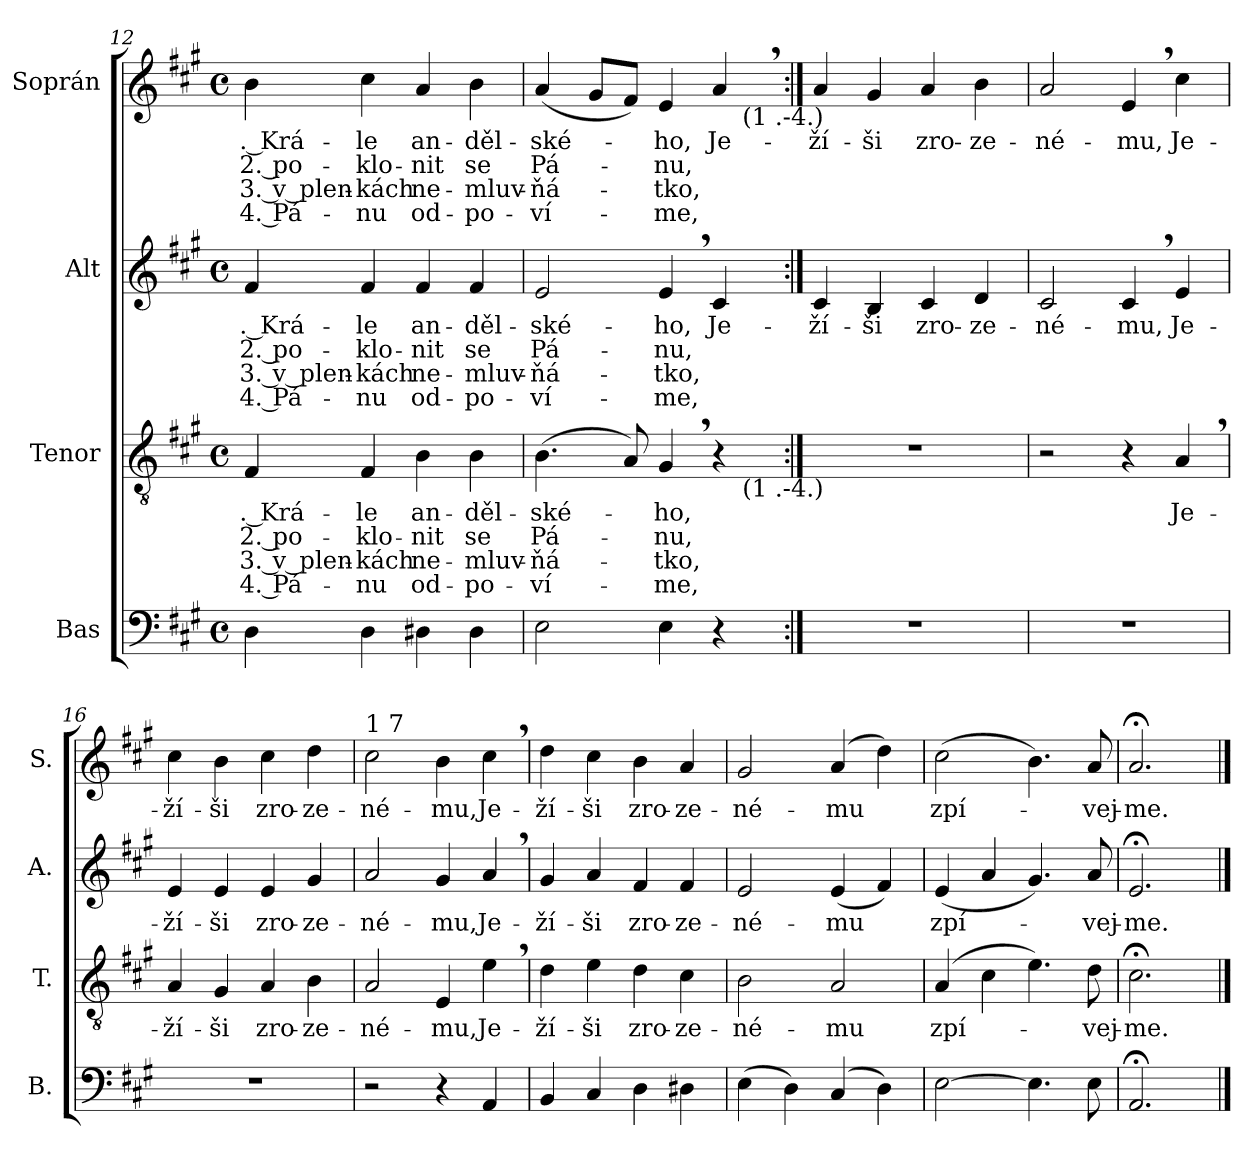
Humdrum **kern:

**kern	**kern	**text	**text	**text	**text	**kern	**text	**text	**text	**text	**kern	**text	**text	**text	**text
*part4	*part3	*part3	*part3	*part3	*part3	*part2	*part2	*part2	*part2	*part2	*part1	*part1	*part1	*part1	*part1
*staff4	*staff3	*staff3	*staff3	*staff3	*staff3	*staff2	*staff2	*staff2	*staff2	*staff2	*staff1	*staff1	*staff1	*staff1	*staff1
*I"Bas	*I"Tenor	*	*	*	*	*I"Alt	*	*	*	*	*I"Soprán	*	*	*	*
*I'B.	*I'T.	*	*	*	*	*I'A.	*	*	*	*	*I'S.	*	*	*	*
!!LO:PB:g=z
*clefF4	*clefGv2	*	*	*	*	*clefG2	*	*	*	*	*clefG2	*	*	*	*
*k[f#c#g#]	*k[f#c#g#]	*	*	*	*	*k[f#c#g#]	*	*	*	*	*k[f#c#g#]	*	*	*	*
*A:	*A:	*	*	*	*	*A:	*	*	*	*	*A:	*	*	*	*
*M4/4	*M4/4	*	*	*	*	*M4/4	*	*	*	*	*M4/4	*	*	*	*
*met(c)	*met(c)	*	*	*	*	*met(c)	*	*	*	*	*met(c)	*	*	*	*
=12	=12	=12	=12	=12	=12	=12	=12	=12	=12	=12	=12	=12	=12	=12	=12
!	!	!LO:LY:b:rj	!LO:LY:b:rj	!LO:LY:b:rj	!LO:LY:b:rj	!	!LO:LY:a:rj	!LO:LY:a:rj	!LO:LY:a:rj	!LO:LY:a:rj	!	!LO:LY:b:rj	!LO:LY:b:rj	!LO:LY:b:rj	!LO:LY:b:rj
4D\	4F#/	. Krá-	2. po-	3. v plen-	4. Pá-	4f#/	. Krá-	2. po-	3. v plen-	4. Pá-	4b\	. Krá-	2. po-	3. v plen-	4. Pá-
!	!	!LO:LY:b	!LO:LY:b	!LO:LY:b	!LO:LY:b	!	!LO:LY:a	!LO:LY:a	!LO:LY:a	!LO:LY:a	!	!LO:LY:b	!LO:LY:b	!LO:LY:b	!LO:LY:b
4D\	4F#/	-le	-klo-	-kách	-nu	4f#/	-le	-klo-	-kách	-nu	4cc#\	-le	-klo-	-kách	-nu
!	!	!LO:LY:b	!LO:LY:b	!LO:LY:b	!LO:LY:b	!	!LO:LY:a	!LO:LY:a	!LO:LY:a	!LO:LY:a	!	!LO:LY:b	!LO:LY:b	!LO:LY:b	!LO:LY:b
4D#X\	4B\	an-	-nit	ne-	od-	4f#/	an-	-nit	ne-	od-	4a/	an-	-nit	ne-	od-
!	!	!LO:LY:b	!LO:LY:b	!LO:LY:b	!LO:LY:b	!	!LO:LY:a	!LO:LY:a	!LO:LY:a	!LO:LY:a	!	!LO:LY:b	!LO:LY:b	!LO:LY:b	!LO:LY:b
4D#\	4B\	-děl-	se	-mluv-	-po-	4f#/	-děl-	se	-mluv-	-po-	4b\	-děl-	se	-mluv-	-po-
=13	=13	=13	=13	=13	=13	=13	=13	=13	=13	=13	=13	=13	=13	=13	=13
!	!	!LO:LY:b	!LO:LY:b	!LO:LY:b	!LO:LY:b	!	!LO:LY:a	!LO:LY:a	!LO:LY:a	!LO:LY:a	!	!LO:LY:b	!LO:LY:b	!LO:LY:b	!LO:LY:b
*	*^	*	*	*	*	*	*	*	*	*	*^	*	*	*	*
2E\	(>4.B\	2ryy	-ské-	Pá-	-ňá-	-ví-	2e/	-ské-	Pá-	-ňá-	-ví-	(<4a/	2ryy	-ské-	Pá-	-ňá-	-ví-
.	.	.	.	.	.	.	.	.	.	.	.	8g#/L	.	.	.	.	.
.	8A/)	.	.	.	.	.	.	.	.	.	.	8f#/J)	.	.	.	.	.
!	!	!	!LO:LY:b	!LO:LY:b	!LO:LY:b	!LO:LY:b	!	!LO:LY:a	!LO:LY:a	!LO:LY:a	!LO:LY:a	!	!	!LO:LY:b	!LO:LY:b	!LO:LY:b	!LO:LY:b
4E\	4G#,>/	4ryy	-ho,	-nu,	-tko,	-me,	4e,>/	-ho,	-nu,	-tko,	-me,	4e/	4ryy	-ho,	-nu,	-tko,	-me,
!	!	!	!	!	!	!	!	!LO:LY:a	!	!	!	!	!	!LO:LY:b	!	!	!
4r	4r	16.ryy	.	.	.	.	4c#/	Je-	.	.	.	4a,>/	16.ryy	Je-	.	.	.
!	!	!	!	!	!	!	!	!	!	!	!	!	!LO:TX:b:t=(1 .-4.)	!	!	!	!
!	!	!LO:TX:b:t=(1 .-4.)	!	!	!	!	!	!	!	!	!	!	!	!	!	!	!
.	.	8ryy	.	.	.	.	.	.	.	.	.	.	8ryy	.	.	.	.
.	.	32ryy	.	.	.	.	.	.	.	.	.	.	32ryy	.	.	.	.
=14:|!	=14:|!	=14:|!	=14:|!	=14:|!	=14:|!	=14:|!	=14:|!	=14:|!	=14:|!	=14:|!	=14:|!	=14:|!	=14:|!	=14:|!	=14:|!	=14:|!	=14:|!
!	!	!	!	!	!	!	!	!LO:LY:a	!	!	!	!	!	!LO:LY:b	!	!	!
*	*v	*v	*	*	*	*	*	*	*	*	*	*v	*v	*	*	*	*
1r	1r	.	.	.	.	4c#/	-ží-	.	.	.	4a/	-ží-	.	.	.
!	!	!	!	!	!	!	!LO:LY:a	!	!	!	!	!LO:LY:b	!	!	!
.	.	.	.	.	.	4B/	-ši	.	.	.	4g#/	-ši	.	.	.
!	!	!	!	!	!	!	!LO:LY:a	!	!	!	!	!LO:LY:b	!	!	!
.	.	.	.	.	.	4c#/	zro-	.	.	.	4a/	zro-	.	.	.
!	!	!	!	!	!	!	!LO:LY:a	!	!	!	!	!LO:LY:b	!	!	!
.	.	.	.	.	.	4d/	-ze-	.	.	.	4b\	-ze-	.	.	.
=15	=15	=15	=15	=15	=15	=15	=15	=15	=15	=15	=15	=15	=15	=15	=15
!	!	!	!	!	!	!	!LO:LY:a	!	!	!	!	!LO:LY:b	!	!	!
1r	2r	.	.	.	.	2c#/	-né-	.	.	.	2a/	-né-	.	.	.
!	!	!	!	!	!	!	!LO:LY:a	!	!	!	!	!LO:LY:b	!	!	!
.	4r	.	.	.	.	4c#,>/	-mu,	.	.	.	4e,>/	-mu,	.	.	.
!	!	!LO:LY:b	!	!	!	!	!LO:LY:a	!	!	!	!	!LO:LY:b	!	!	!
.	4A,>/	Je-	.	.	.	4e/	Je-	.	.	.	4cc#\	Je-	.	.	.
=16	=16	=16	=16	=16	=16	=16	=16	=16	=16	=16	=16	=16	=16	=16	=16
!	!	!LO:LY:b	!	!	!	!	!LO:LY:a	!	!	!	!	!LO:LY:b	!	!	!
1r	4A/	-ží-	.	.	.	4e/	-ží-	.	.	.	4cc#\	-ží-	.	.	.
!	!	!LO:LY:b	!	!	!	!	!LO:LY:a	!	!	!	!	!LO:LY:b	!	!	!
.	4G#/	-ši	.	.	.	4e/	-ši	.	.	.	4b\	-ši	.	.	.
!	!	!LO:LY:b	!	!	!	!	!LO:LY:a	!	!	!	!	!LO:LY:b	!	!	!
.	4A/	zro-	.	.	.	4e/	zro-	.	.	.	4cc#\	zro-	.	.	.
!	!	!LO:LY:b	!	!	!	!	!LO:LY:a	!	!	!	!	!LO:LY:b	!	!	!
.	4B\	-ze-	.	.	.	4g#/	-ze-	.	.	.	4dd\	-ze-	.	.	.
!!LO:LB:g=z
=17	=17	=17	=17	=17	=17	=17	=17	=17	=17	=17	=17	=17	=17	=17	=17
!	!	!	!	!	!	!	!	!	!	!	!LO:TX:a:t=1 7	!	!	!	!
!	!	!LO:LY:b	!	!	!	!	!LO:LY:a	!	!	!	!	!LO:LY:b	!	!	!
2r	2A/	-né-	.	.	.	2a/	-né-	.	.	.	2cc#\	-né-	.	.	.
!	!	!LO:LY:b	!	!	!	!	!LO:LY:a	!	!	!	!	!LO:LY:b	!	!	!
4r	4E/	-mu,	.	.	.	4g#/	-mu,	.	.	.	4b\	-mu,	.	.	.
!	!	!LO:LY:b	!	!	!	!	!LO:LY:a	!	!	!	!	!LO:LY:b	!	!	!
4AA/	4e,>\	Je-	.	.	.	4a,>/	Je-	.	.	.	4cc#,>\	Je-	.	.	.
=18	=18	=18	=18	=18	=18	=18	=18	=18	=18	=18	=18	=18	=18	=18	=18
!	!	!LO:LY:b	!	!	!	!	!LO:LY:a	!	!	!	!	!LO:LY:b	!	!	!
4BB/	4d\	-ží-	.	.	.	4g#/	-ží-	.	.	.	4dd\	-ží-	.	.	.
!	!	!LO:LY:b	!	!	!	!	!LO:LY:a	!	!	!	!	!LO:LY:b	!	!	!
4C#/	4e\	-ši	.	.	.	4a/	-ši	.	.	.	4cc#\	-ši	.	.	.
!	!	!LO:LY:b	!	!	!	!	!LO:LY:a	!	!	!	!	!LO:LY:b	!	!	!
4D\	4d\	zro-	.	.	.	4f#/	zro-	.	.	.	4b\	zro-	.	.	.
!	!	!LO:LY:b	!	!	!	!	!LO:LY:a	!	!	!	!	!LO:LY:b	!	!	!
4D#X\	4c#\	-ze-	.	.	.	4f#/	-ze-	.	.	.	4a/	-ze-	.	.	.
=19	=19	=19	=19	=19	=19	=19	=19	=19	=19	=19	=19	=19	=19	=19	=19
!	!	!LO:LY:b	!	!	!	!	!LO:LY:a	!	!	!	!	!LO:LY:b	!	!	!
(>4E\	2B\	-né-	.	.	.	2e/	-né-	.	.	.	2g#/	-né-	.	.	.
4D\)	.	.	.	.	.	.	.	.	.	.	.	.	.	.	.
!	!	!LO:LY:b	!	!	!	!	!LO:LY:a	!	!	!	!	!LO:LY:b	!	!	!
(4C#/	2A/	-mu	.	.	.	(<4e/	-mu	.	.	.	(4a/	-mu	.	.	.
4D\)	.	.	.	.	.	4f#/)	.	.	.	.	4dd\)	.	.	.	.
=20	=20	=20	=20	=20	=20	=20	=20	=20	=20	=20	=20	=20	=20	=20	=20
!	!	!LO:LY:b	!	!	!	!	!LO:LY:a	!	!	!	!	!LO:LY:b	!	!	!
[>2E\	(4A/	zpí-	.	.	.	(<4e/	zpí-	.	.	.	(>2cc#\	zpí-	.	.	.
.	4c#\	.	.	.	.	4a/	.	.	.	.	.	.	.	.	.
4.E\]	4.e\)	.	.	.	.	4.g#/)	.	.	.	.	4.b\)	.	.	.	.
!	!	!LO:LY:b	!	!	!	!	!LO:LY:a	!	!	!	!	!LO:LY:b	!	!	!
8E\	8d\	-vej-	.	.	.	8a/	-vej-	.	.	.	8a/	-vej-	.	.	.
=21	=21	=21	=21	=21	=21	=21	=21	=21	=21	=21	=21	=21	=21	=21	=21
!	!	!LO:LY:b	!	!	!	!	!LO:LY:a	!	!	!	!	!LO:LY:b	!	!	!
2.AA;/	2.c#;<\	-me.	.	.	.	2.e;/	-me.	.	.	.	2.a;/	-me.	.	.	.
==	==	==	==	==	==	==	==	==	==	==	==	==	==	==	==
*-	*-	*-	*-	*-	*-	*-	*-	*-	*-	*-	*-	*-	*-	*-	*-
